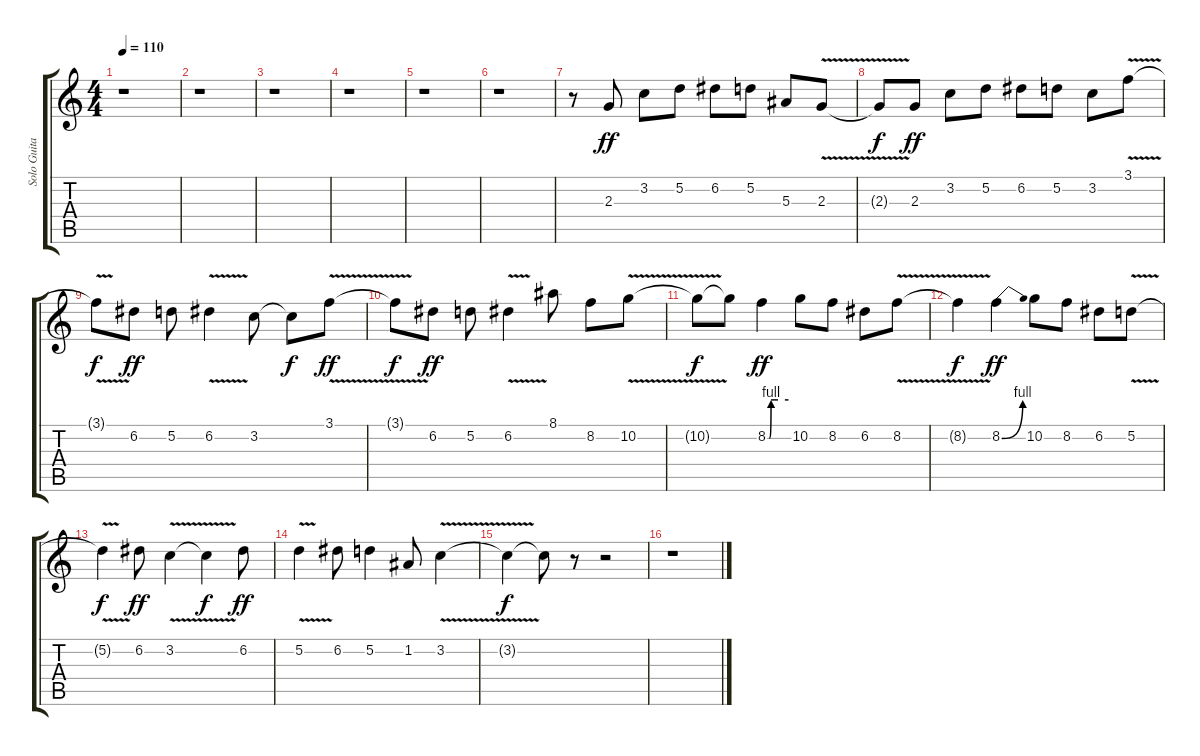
\track ("Solo Guitar" "Solo Guita") {instrument distortionguitar}
\staff {score tabs}
\tuning (D4 A3 F3 C3 G2 C2) {hide}
\ts (4 4)
\tempo 110
\clef g2
\ks c
r.1{dy ff} |
r.1 |
r.1 |
r.1 |
r.1 |
r.1 |
r.8 2.3.8 3.2.8 5.2.8 6.2.8 5.2.8 5.3.8 2.3{v}.8 |
2.3{t}.8{dy f} 2.3.8{dy ff} 3.2.8 5.2.8 6.2.8 5.2.8 3.2.8 3.1{v}.8 |
3.1{t}.8{dy f} 6.2.8{dy ff} 5.2.8 6.2{v}.4 3.2.8 3.2{t}.8{dy f} 3.1{v}.8{dy ff} |
3.1{t}.8{dy f} 6.2.8{dy ff} 5.2.8 6.2{v}.4 8.1.8 8.2.8 10.2{v}.8 |
10.2{t}.8{dy f} 10.2{t}.8 8.2{be (custom 0 0 5 0 10 4 30 4 60 4)}.4{dy ff} 10.2.8 8.2.8 6.2.8 8.2{v}.8 |
8.2{t}.4{dy f} 8.2{be (bend 0 0 60 4)}.4{dy ff} 10.2.8 8.2.8 6.2.8 5.2{v}.8 |
5.2{t}.4{dy f} 6.2.8{dy ff} 3.2{v}.4 3.2{t}.4{dy f} 6.2.8{dy ff} |
5.2{v}.4 6.2.8 5.2.4 1.2.8 3.2{v}.4 |
3.2{t}.4{dy f} 3.2{t}.8 r.8 r.2 |
r.1
